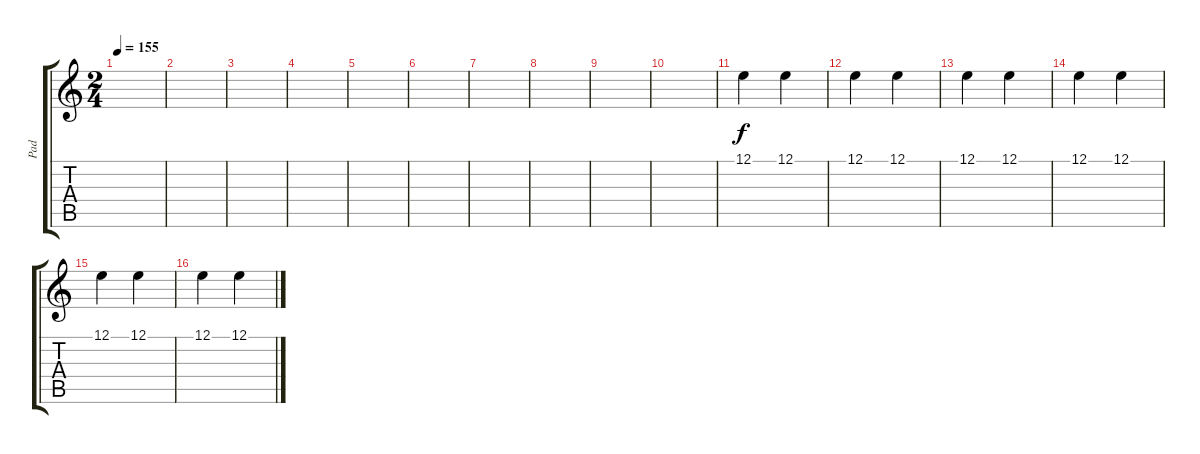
\track ("Pad" "Pad") {instrument pad7halo}
\staff {score tabs}
\tuning (E4 B3 G3 D3 A2 E2) {hide}
\ts (2 4)
\tempo 155
\clef g2
\ks c
|
|
|
|
|
|
|
|
|
|
12.1.4{volume 10} 12.1.4 |
12.1.4 12.1.4 |
12.1.4 12.1.4 |
12.1.4 12.1.4 |
12.1.4 12.1.4 |
12.1.4 12.1.4
